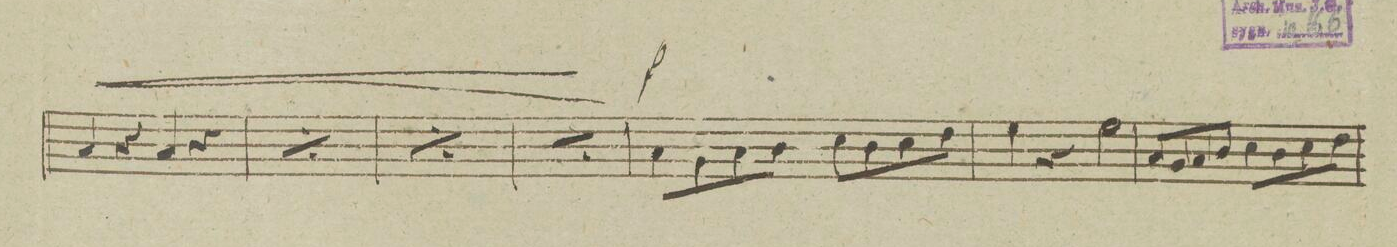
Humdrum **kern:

**kern	**dynam
*I"Basso	*
*clefF4	*
*k[]	*
*met(c|)	*
*M2/2	*
4C/	<
4r	.
4C/	.
4r	.
=247	=247
*rep	*
4C/	.
4r	.
4C/	.
4r	.
*Xrep	*
=248	=248
*rep	*
4C/	.
4r	.
4C/	.
4r	.
*Xrep	*
=249	=249
*rep	*
4C/	.
4r	.
4C/	.
4r	.
.	[
*Xrep	*
=250	=250
8CL\	f
8BB/	.
8C/	.
8D\J	.
8E\L	.
8D\	.
8E\	.
8F\J	.
=251	=251
4G\	.
4r	.
2G\	.
=252	=252
8C/L	.
8BB/	.
8C/	.
8D\J	.
8E\L	.
8D\	.
8E\	.
8F\J	.
=253	=253
*-	*-
